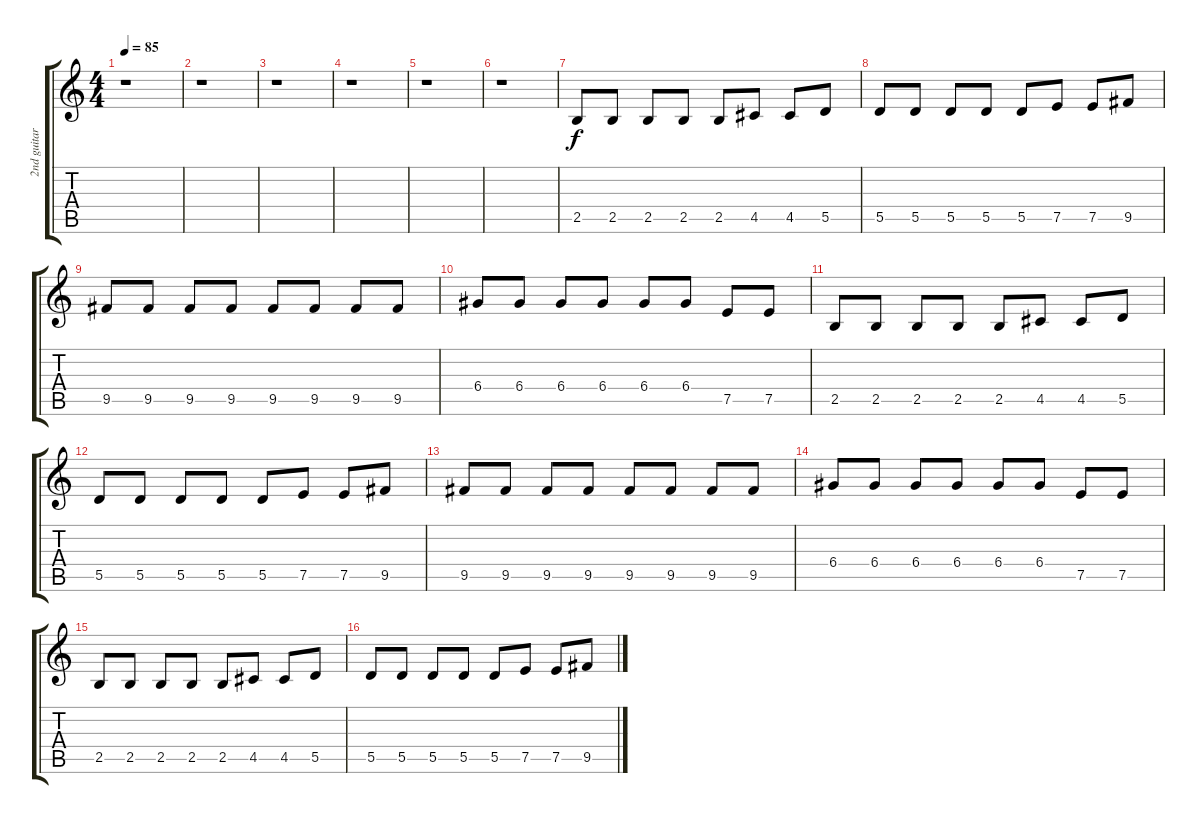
\track ("2nd guitar" "2nd guitar") {instrument distortionguitar}
\staff {score tabs}
\tuning (E4 B3 G3 D3 A2 E2) {hide}
\ts (4 4)
\tempo 85
\clef g2
\ks c
r.1{dy f} |
r.1 |
r.1 |
r.1 |
r.1 |
r.1 |
2.5.8 2.5.8 2.5.8 2.5.8 2.5.8 4.5.8 4.5.8 5.5.8 |
5.5.8 5.5.8 5.5.8 5.5.8 5.5.8 7.5.8 7.5.8 9.5.8 |
9.5.8 9.5.8 9.5.8 9.5.8 9.5.8 9.5.8 9.5.8 9.5.8 |
6.4.8 6.4.8 6.4.8 6.4.8 6.4.8 6.4.8 7.5.8 7.5.8 |
2.5.8 2.5.8 2.5.8 2.5.8 2.5.8 4.5.8 4.5.8 5.5.8 |
5.5.8 5.5.8 5.5.8 5.5.8 5.5.8 7.5.8 7.5.8 9.5.8 |
9.5.8 9.5.8 9.5.8 9.5.8 9.5.8 9.5.8 9.5.8 9.5.8 |
6.4.8 6.4.8 6.4.8 6.4.8 6.4.8 6.4.8 7.5.8 7.5.8 |
2.5.8 2.5.8 2.5.8 2.5.8 2.5.8 4.5.8 4.5.8 5.5.8 |
5.5.8 5.5.8 5.5.8 5.5.8 5.5.8 7.5.8 7.5.8 9.5.8
